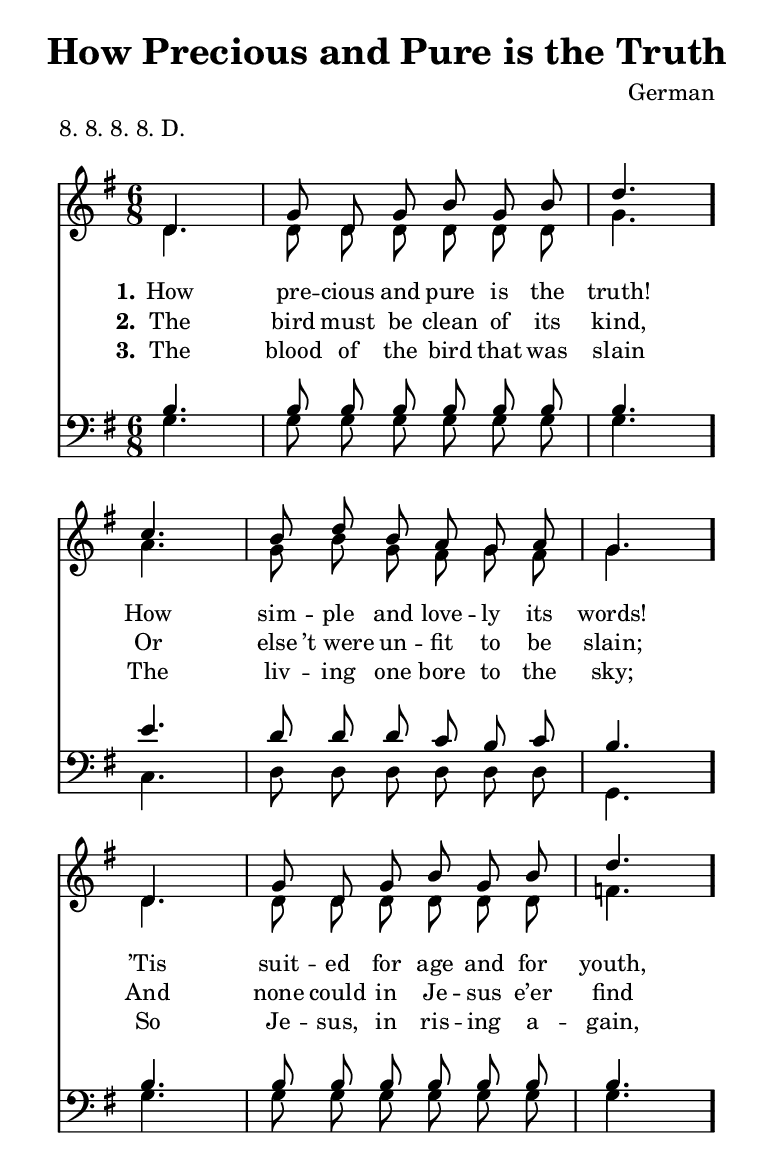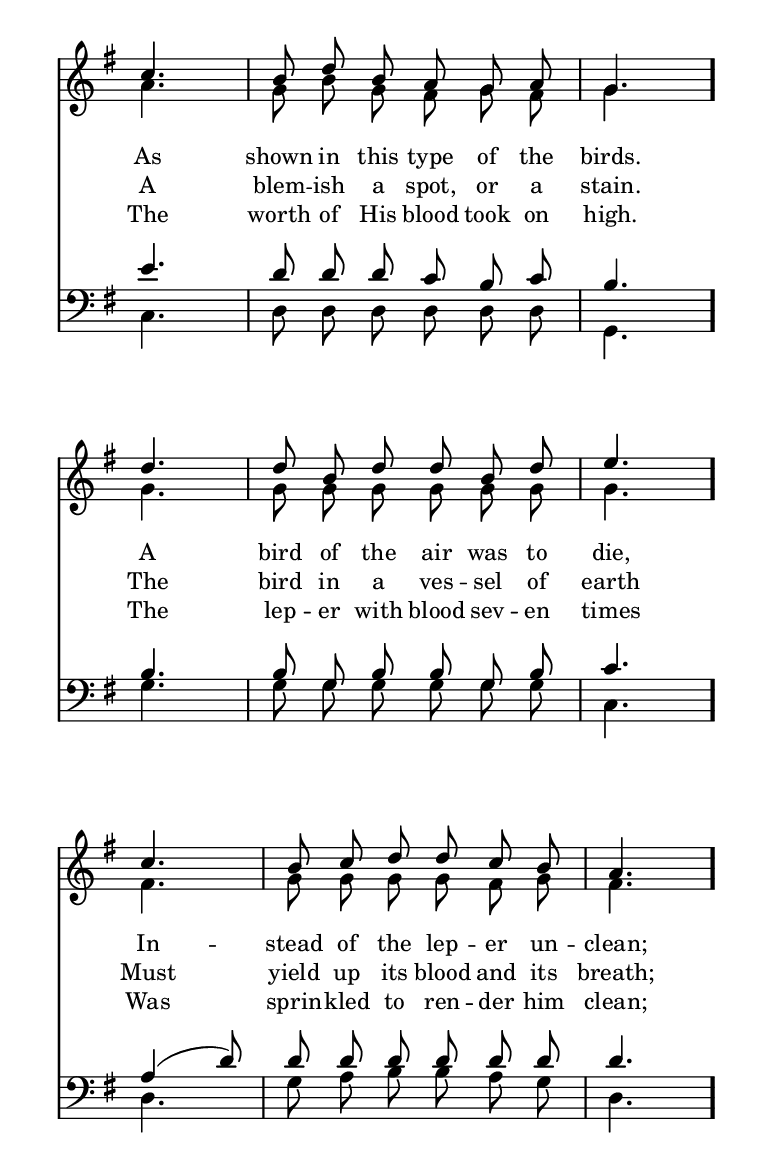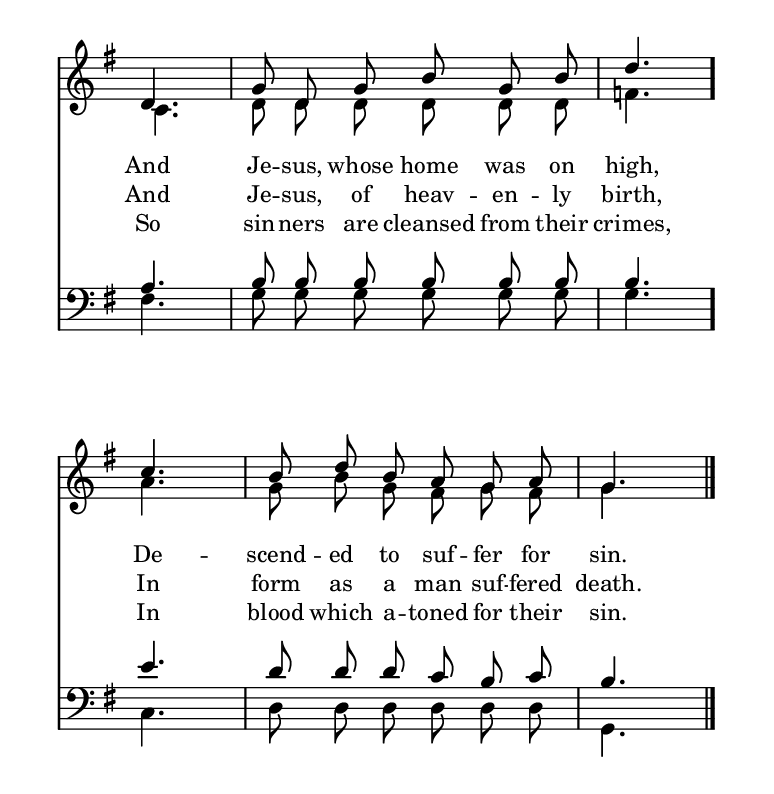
\include "common/global.ily"
\paper {
  \include "common/paper.ily"
  %ragged-bottom = ##t
  %ragged-last-bottom = ##t
  %systems-per-page = ##f
  %page-count = ##f
}

\header{
  hymnnumber = "18"
  title = "How Precious and Pure is the Truth"
  tunename = "De Fleury"
  meter = "8. 8. 8. 8. D."
  %poet = ""
  composer = "German"
  %copyright = ""
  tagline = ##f
}

% for fermata in MIDI
ta = { \tempo 4=70 }
tb = { \tempo 4=35 }

patternAA = { c4.     | c8 c8 c8 c8 c8 c8 | c4. } % All except line 6 tenor
patternAB = { c4( c8) | c8 c8 c8 c8 c8 c8 | c4. } % Line 6 tenor

global = {
  \include "common/overrides.ily"
  \override Staff.TimeSignature.style = #'numbered
  \time 6/8
  \override Score.MetronomeMark.transparent = ##t % hide all fermata changes too
  \ta
  \key g \major
  \partial 4.
  \autoBeamOff
}

notesSoprano = {
\global
\relative c' {

  \changePitch \patternAA { d  | g d g b g b | d }
  \changePitch \patternAA { c  | b d b a g a | g }
  \changePitch \patternAA { d  | g d g b g b | d }
  \changePitch \patternAA { c  | b d b a g a | g }

  \changePitch \patternAA { d' | d b d d b d | e }
  \changePitch \patternAA { c  | b c d d c b | a }
  \changePitch \patternAA { d, | g d g b g b | d }
  \changePitch \patternAA { c  | b d b a g a | g }

  \bar "|."

}
}

notesAlto = {
\global
\relative e' {

  \changePitch \patternAA { d   | d d d d d d     | g   }
  \changePitch \patternAA { a   | g b g fis g fis | g   }
  \changePitch \patternAA { d   | d d d d d d     | f   }
  \changePitch \patternAA { a   | g b g fis g fis | g   }

  \changePitch \patternAA { g   | g g g g g g     | g   }
  \changePitch \patternAA { fis | g g g g fis g   | fis }
  \changePitch \patternAA { c   | d d d d d d     | f   }
  \changePitch \patternAA { a   | g b g fis g fis | g   }

}
}

notesTenor = {
\global
\relative a {

  \changePitch \patternAA { b   | b b b b b b | b }
  \changePitch \patternAA { e   | d d d c b c | b }
  \changePitch \patternAA { b   | b b b b b b | b }
  \changePitch \patternAA { e   | d d d c b c | b }

  \changePitch \patternAA { b   | b g b b g b | c }
  \changePitch \patternAB { a d | d d d d d d | d }
  \changePitch \patternAA { a   | b b b b b b | b }
  \changePitch \patternAA { e   | d d d c b c | b }

}
}

notesBass = {
\global
\relative f {

  \changePitch \patternAA { g   | g g g g g g | g  }
  \changePitch \patternAA { c,  | d d d d d d | g, }
  \changePitch \patternAA { g'  | g g g g g g | g  }
  \changePitch \patternAA { c,  | d d d d d d | g, }

  \changePitch \patternAA { g'  | g g g g g g | c, }
  \changePitch \patternAA { d   | g a b b a g | d  }
  \changePitch \patternAA { fis | g g g g g g | g  }
  \changePitch \patternAA { c,  | d d d d d d | g,  }

}
}

wordsA = \lyricmode {
\set stanza = "1."

How pre -- cious and pure is the truth! \bar "."
How sim -- ple and love -- ly its words! \bar "." \break
’Tis suit -- ed for age and for youth, \bar "."
As shown in this type of the birds. \bar "." \break
A bird of the air was to die, \bar "."
In -- stead of the lep -- er un -- clean; \bar "." \break
And Je -- sus, whose home was on high, \bar "."
De -- scend -- ed to suf -- fer for sin. \bar "." \break

}

wordsB = \lyricmode {
\set stanza = "2."

The bird must be clean of its kind,
Or else ’t_were un -- fit to be slain;
And none could in Je -- sus e’er find
A blem -- ish a spot, or a stain.
The bird in a ves -- sel of earth
Must yield up its blood and its breath;
And Je -- sus, of heav -- en -- ly birth,
In form as a man suf -- fered death.

}

wordsC = \lyricmode {
\set stanza = "3."

The blood of the bird that was slain
The liv -- ing one bore to the sky;
So Je -- sus, in ris -- ing a -- gain,
The worth of His blood took on high.
The lep -- er with blood sev -- en times
Was sprin -- kled to ren -- der him clean;
So sin -- ners are cleansed from their crimes,
In blood which a -- toned for their sin.

}

\score {
  \context ChoirStaff <<
    \context Staff = upper <<
      \set ChoirStaff.systemStartDelimiter = #'SystemStartBar
      \context Voice  = sopranos { \voiceOne << \notesSoprano >> }
      \context Voice  = altos { \voiceTwo << \notesAlto >> }
      \context Lyrics = one   \lyricsto sopranos \wordsA
      \context Lyrics = two   \lyricsto sopranos \wordsB
      \context Lyrics = three \lyricsto sopranos \wordsC
      %\context Lyrics = four  \lyricsto sopranos \wordsD
      %\context Lyrics = five  \lyricsto sopranos \wordsE
    >>
    \context Staff = men <<
      \clef bass
      \context Voice  = tenors { \voiceOne << \notesTenor >> }
      \context Voice  = basses { \voiceTwo << \notesBass >> }
    >>
  >>
  \layout {
    \include "common/layout.ily"
  }
  \midi{
    \include "common/midi.ily"
  }
}

\version "2.19.49"  % necessary for upgrading to future LilyPond versions.

% vi:set et ts=2 sw=2 ai nocindent syntax=lilypond:
